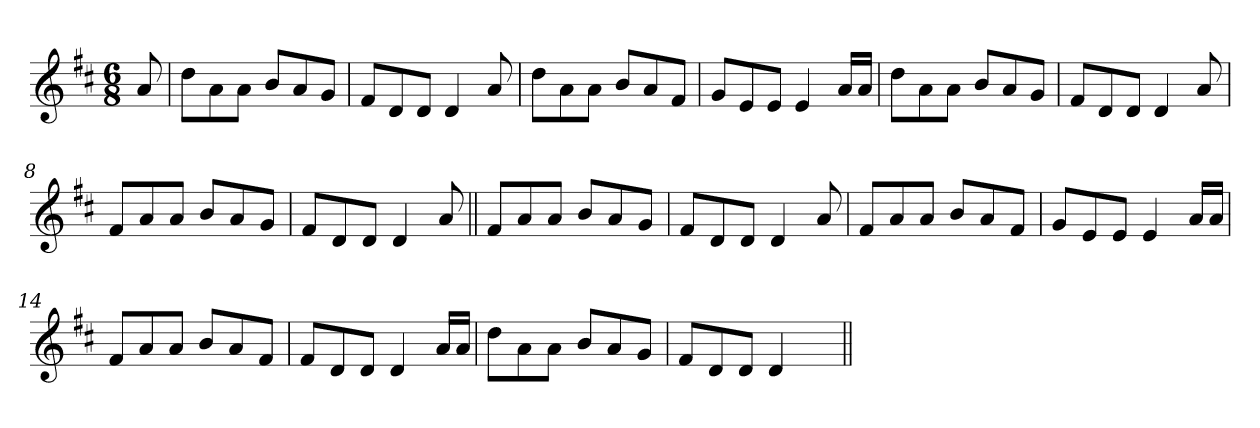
**kern
*part1
*staff1
*clefG2
*k[f#c#]
*D:
*M6/8
=1
8a/
=2
8dd\L
8a\
8a\J
8b/L
8a/
8g/J
=3
8f#/L
8d/
8d/J
4d/
8a/
=4
8dd\L
8a\
8a\J
8b/L
8a/
8f#/J
=5
8g/L
8e/
8e/J
4e/
16a/LL
16a/JJ
=6
8dd\L
8a\
8a\J
8b/L
8a/
8g/J
=7
8f#/L
8d/
8d/J
4d/
8a/
!!LO:LB:g=z
=8
8f#/L
8a/
8a/J
8b/L
8a/
8g/J
=9
8f#/L
8d/
8d/J
4d/
8a/
=10||
8f#/L
8a/
8a/J
8b/L
8a/
8g/J
=11
8f#/L
8d/
8d/J
4d/
8a/
=12
8f#/L
8a/
8a/J
8b/L
8a/
8f#/J
=13
8g/L
8e/
8e/J
4e/
16a/LL
16a/JJ
!!LO:LB:g=z
=14
8f#/L
8a/
8a/J
8b/L
8a/
8f#/J
=15
8f#/L
8d/
8d/J
4d/
16a/LL
16a/JJ
=16
8dd\L
8a\
8a\J
8b/L
8a/
8g/J
=17
8f#/L
8d/
8d/J
4d/
8ryy
=||
*-
